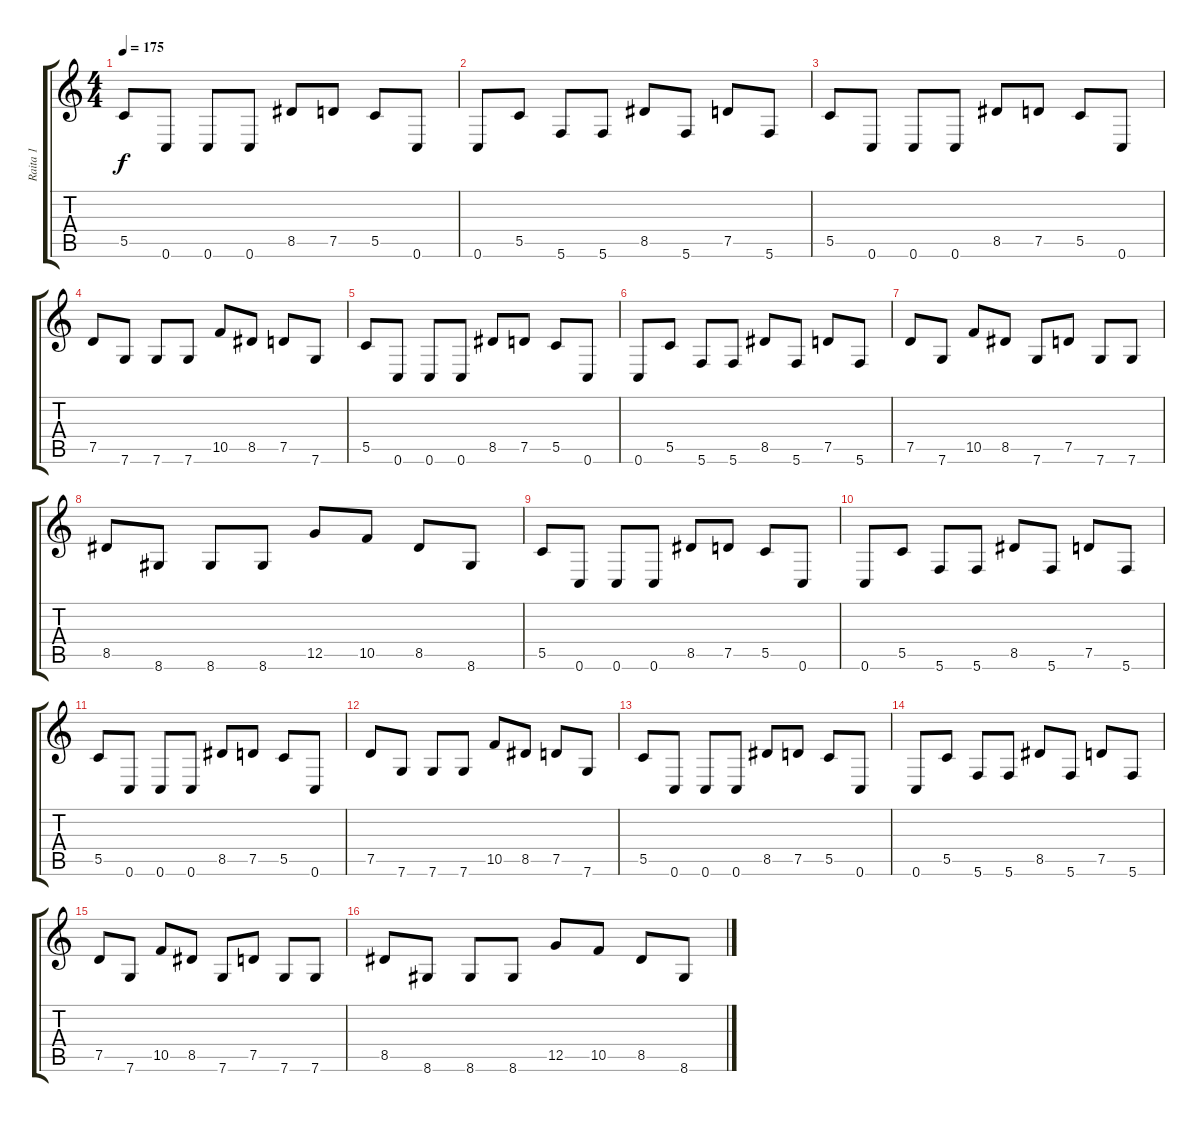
\track ("Raita 1" "Raita 1") {instrument distortionguitar}
\staff {score tabs}
\tuning (E4 C4 G3 C3 G2 C2) {hide}
\ts (4 4)
\tempo 175
\clef g2
\ks c
5.5.8{dy f instrument distortionguitar} 0.6.8 0.6.8 0.6.8 8.5.8 7.5.8 5.5.8 0.6.8 |
0.6.8 5.5.8 5.6.8 5.6.8 8.5.8 5.6.8 7.5.8 5.6.8 |
5.5.8 0.6.8 0.6.8 0.6.8 8.5.8 7.5.8 5.5.8 0.6.8 |
7.5.8 7.6.8 7.6.8 7.6.8 10.5.8 8.5.8 7.5.8 7.6.8 |
5.5.8 0.6.8 0.6.8 0.6.8 8.5.8 7.5.8 5.5.8 0.6.8 |
0.6.8 5.5.8 5.6.8 5.6.8 8.5.8 5.6.8 7.5.8 5.6.8 |
7.5.8 7.6.8 10.5.8 8.5.8 7.6.8 7.5.8 7.6.8 7.6.8 |
8.5.8 8.6.8 8.6.8 8.6.8 12.5.8 10.5.8 8.5.8 8.6.8 |
5.5.8 0.6.8 0.6.8 0.6.8 8.5.8 7.5.8 5.5.8 0.6.8 |
0.6.8 5.5.8 5.6.8 5.6.8 8.5.8 5.6.8 7.5.8 5.6.8 |
5.5.8 0.6.8 0.6.8 0.6.8 8.5.8 7.5.8 5.5.8 0.6.8 |
7.5.8 7.6.8 7.6.8 7.6.8 10.5.8 8.5.8 7.5.8 7.6.8 |
5.5.8 0.6.8 0.6.8 0.6.8 8.5.8 7.5.8 5.5.8 0.6.8 |
0.6.8 5.5.8 5.6.8 5.6.8 8.5.8 5.6.8 7.5.8 5.6.8 |
7.5.8 7.6.8 10.5.8 8.5.8 7.6.8 7.5.8 7.6.8 7.6.8 |
8.5.8 8.6.8 8.6.8 8.6.8 12.5.8 10.5.8 8.5.8 8.6.8
